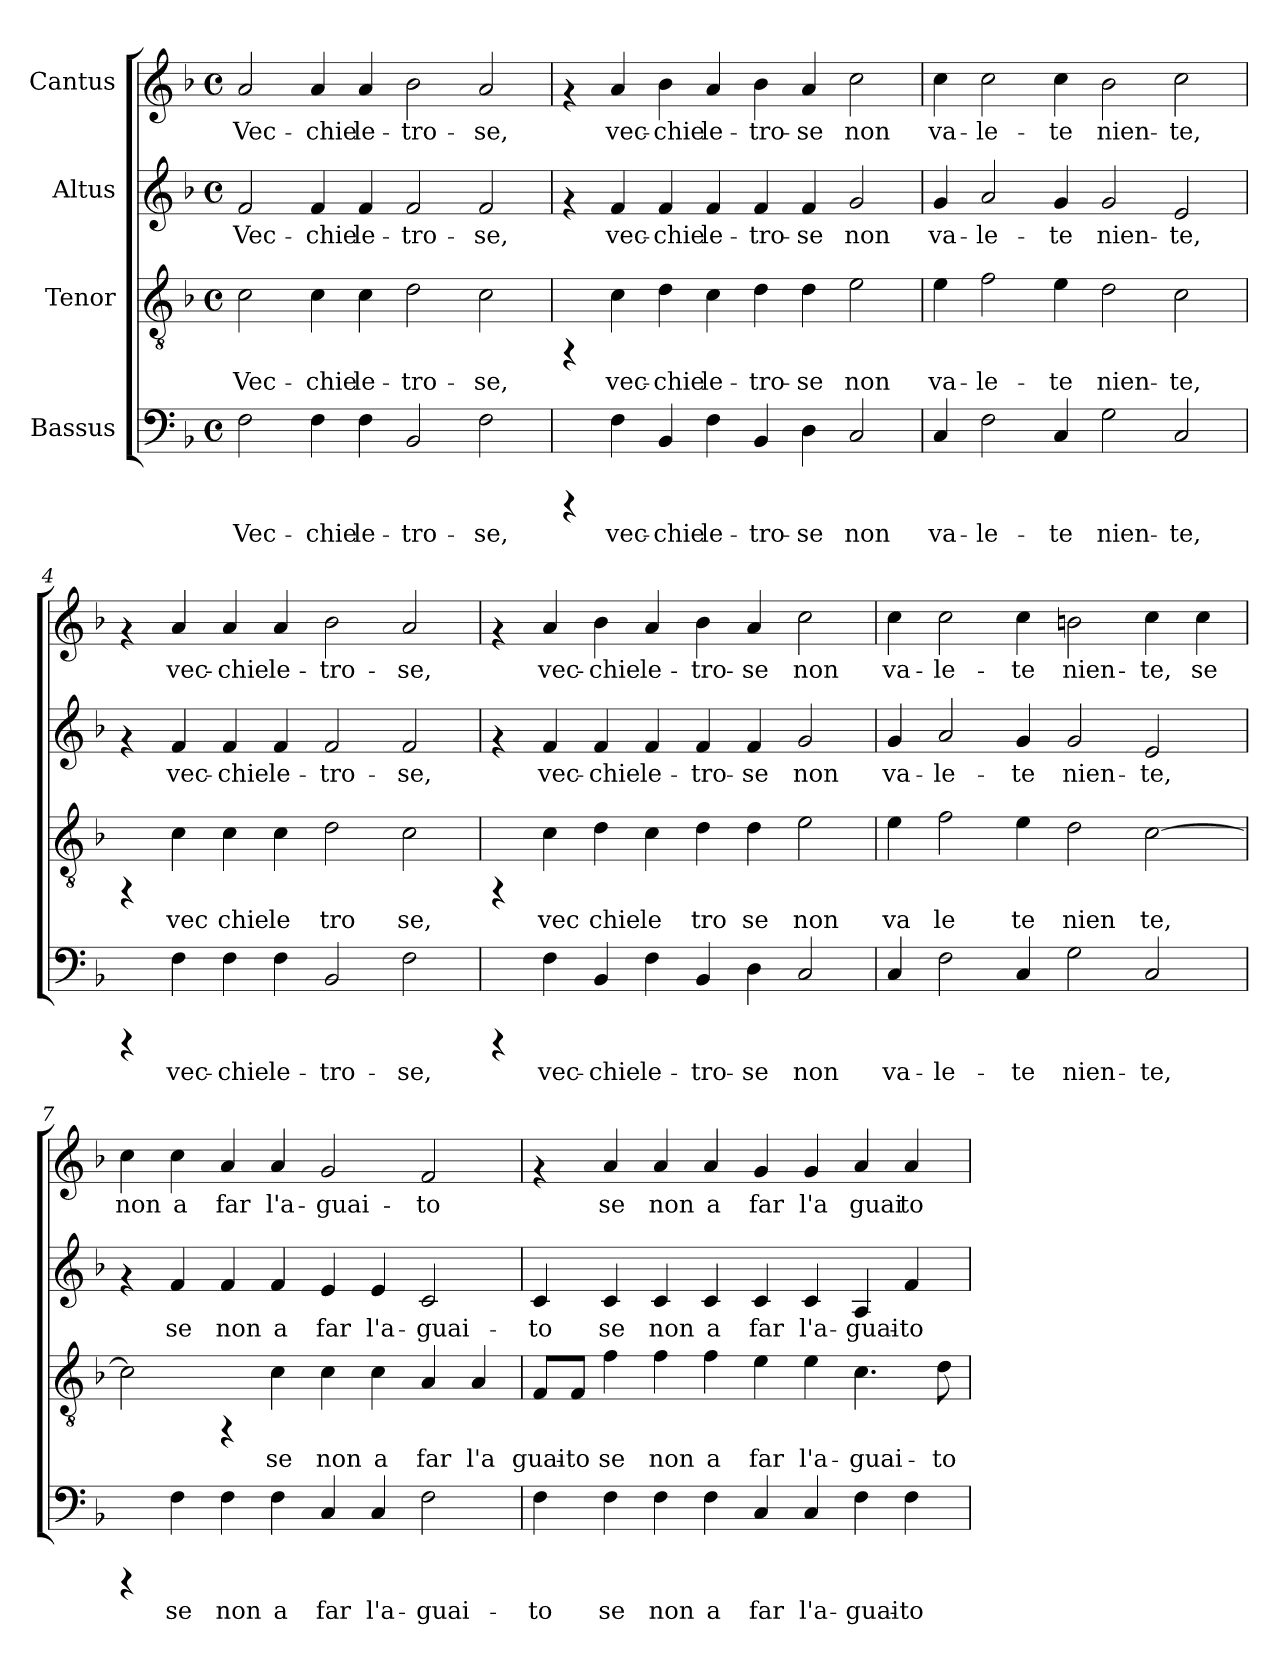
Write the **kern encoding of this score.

**kern	**text	**kern	**text	**kern	**text	**kern	**text
*part4	*part4	*part3	*part3	*part2	*part2	*part1	*part1
*staff4	*staff4	*staff3	*staff3	*staff2	*staff2	*staff1	*staff1
*I"Bassus	*	*I"Tenor	*	*I"Altus	*	*I"Cantus	*
!!LO:PB:g=z
*stria5	*	*stria5	*	*stria5	*	*stria5	*
*clefF4	*	*clefGv2	*	*clefG2	*	*clefG2	*
*k[b-]	*	*k[b-]	*	*k[b-]	*	*k[b-]	*
*F:	*	*F:	*	*F:	*	*F:	*
*M4/4	*	*M4/4	*	*M4/4	*	*M4/4	*
*met(c)	*	*met(c)	*	*met(c)	*	*met(c)	*
=1	=1	=1	=1	=1	=1	=1	=1
!	!LO:LY:b:cj	!	!LO:LY:b:cj	!	!LO:LY:b:cj	!	!LO:LY:b:cj
2F\	Vec-	2c\	Vec-	2f/	Vec-	2a/	Vec-
!	!LO:LY:b:cj	!	!LO:LY:b:cj	!	!LO:LY:b:cj	!	!LO:LY:b:cj
4F\	-chie	4c\	-chie	4f/	-chie	4a/	-chie
!	!LO:LY:b:cj	!	!LO:LY:b:cj	!	!LO:LY:b:cj	!	!LO:LY:b:cj
4F\	le-	4c\	le-	4f/	le-	4a/	le-
!	!LO:LY:b:cj	!	!LO:LY:b:cj	!	!LO:LY:b:cj	!	!LO:LY:b:cj
2BB-/	-tro-	2d\	-tro-	2f/	-tro-	2b-\	-tro-
!	!LO:LY:b:cj	!	!LO:LY:b:cj	!	!LO:LY:b:cj	!	!LO:LY:b:cj
2F\	-se,	2c\	-se,	2f/	-se,	2a/	-se,
=2	=2	=2	=2	=2	=2	=2	=2
4rCCC	.	4rFF	.	4rf	.	4rf	.
!	!LO:LY:b:cj	!	!LO:LY:b:cj	!	!LO:LY:b:cj	!	!LO:LY:b:cj
4F\	vec-	4c\	vec-	4f/	vec-	4a/	vec-
!	!LO:LY:b:cj	!	!LO:LY:b:cj	!	!LO:LY:b:cj	!	!LO:LY:b:cj
4BB-/	-chie	4d\	-chie	4f/	-chie	4b-\	-chie
!	!LO:LY:b:cj	!	!LO:LY:b:cj	!	!LO:LY:b:cj	!	!LO:LY:b:cj
4F\	le-	4c\	le-	4f/	le-	4a/	le-
!	!LO:LY:b:cj	!	!LO:LY:b:cj	!	!LO:LY:b:cj	!	!LO:LY:b:cj
4BB-/	-tro-	4d\	-tro-	4f/	-tro-	4b-\	-tro-
!	!LO:LY:b:cj	!	!LO:LY:b:cj	!	!LO:LY:b:cj	!	!LO:LY:b:cj
4D\	-se	4d\	-se	4f/	-se	4a/	-se
!	!LO:LY:b:cj	!	!LO:LY:b:cj	!	!LO:LY:b:cj	!	!LO:LY:b:cj
2C/	non	2e\	non	2g/	non	2cc\	non
=3	=3	=3	=3	=3	=3	=3	=3
!	!LO:LY:b:cj	!	!LO:LY:b:cj	!	!LO:LY:b:cj	!	!LO:LY:b:cj
4C/	va-	4e\	va-	4g/	va-	4cc\	va-
!	!LO:LY:b:cj	!	!LO:LY:b:cj	!	!LO:LY:b:cj	!	!LO:LY:b:cj
2F\	-le-	2f\	-le-	2a/	-le-	2cc\	-le-
!	!LO:LY:b:cj	!	!LO:LY:b:cj	!	!LO:LY:b:cj	!	!LO:LY:b:cj
4C/	-te	4e\	-te	4g/	-te	4cc\	-te
!	!LO:LY:b:cj	!	!LO:LY:b:cj	!	!LO:LY:b:cj	!	!LO:LY:b:cj
2G\	nien-	2d\	nien-	2g/	nien-	2b-\	nien-
!	!LO:LY:b:cj	!	!LO:LY:b:cj	!	!LO:LY:b:cj	!	!LO:LY:b:cj
2C/	-te,	2c\	-te,	2e/	-te,	2cc\	-te,
!!LO:LB:g=z
=4	=4	=4	=4	=4	=4	=4	=4
4rCCC	.	4rFF	.	4rf	.	4rf	.
!	!LO:LY:b:cj	!	!LO:LY:b:cj	!	!LO:LY:b:cj	!	!LO:LY:b:cj
4F\	vec-	4c\	vec	4f/	vec-	4a/	vec-
!	!LO:LY:b:cj	!	!LO:LY:b:cj	!	!LO:LY:b:cj	!	!LO:LY:b:cj
4F\	-chie	4c\	chie	4f/	-chie	4a/	-chie
!	!LO:LY:b:cj	!	!LO:LY:b:cj	!	!LO:LY:b:cj	!	!LO:LY:b:cj
4F\	le-	4c\	le	4f/	le-	4a/	le-
!	!LO:LY:b:cj	!	!LO:LY:b:cj	!	!LO:LY:b:cj	!	!LO:LY:b:cj
2BB-/	-tro-	2d\	tro	2f/	-tro-	2b-\	-tro-
!	!LO:LY:b:cj	!	!LO:LY:b:cj	!	!LO:LY:b:cj	!	!LO:LY:b:cj
2F\	-se,	2c\	se,	2f/	-se,	2a/	-se,
=5	=5	=5	=5	=5	=5	=5	=5
4rCCC	.	4rFF	.	4rf	.	4rf	.
!	!LO:LY:b:cj	!	!LO:LY:b:cj	!	!LO:LY:b:cj	!	!LO:LY:b:cj
4F\	vec-	4c\	vec	4f/	vec-	4a/	vec-
!	!LO:LY:b:cj	!	!LO:LY:b:cj	!	!LO:LY:b:cj	!	!LO:LY:b:cj
4BB-/	-chie	4d\	chie	4f/	-chie	4b-\	-chie
!	!LO:LY:b:cj	!	!LO:LY:b:cj	!	!LO:LY:b:cj	!	!LO:LY:b:cj
4F\	le-	4c\	le	4f/	le-	4a/	le-
!	!LO:LY:b:cj	!	!LO:LY:b:cj	!	!LO:LY:b:cj	!	!LO:LY:b:cj
4BB-/	-tro-	4d\	tro	4f/	-tro-	4b-\	-tro-
!	!LO:LY:b:cj	!	!LO:LY:b:cj	!	!LO:LY:b:cj	!	!LO:LY:b:cj
4D\	-se	4d\	se	4f/	-se	4a/	-se
!	!LO:LY:b:cj	!	!LO:LY:b:cj	!	!LO:LY:b:cj	!	!LO:LY:b:cj
2C/	non	2e\	non	2g/	non	2cc\	non
=6	=6	=6	=6	=6	=6	=6	=6
!	!LO:LY:b:cj	!	!LO:LY:b:cj	!	!LO:LY:b:cj	!	!LO:LY:b:cj
4C/	va-	4e\	va	4g/	va-	4cc\	va-
!	!LO:LY:b:cj	!	!LO:LY:b:cj	!	!LO:LY:b:cj	!	!LO:LY:b:cj
2F\	-le-	2f\	le	2a/	-le-	2cc\	-le-
!	!LO:LY:b:cj	!	!LO:LY:b:cj	!	!LO:LY:b:cj	!	!LO:LY:b:cj
4C/	-te	4e\	te	4g/	-te	4cc\	-te
!	!LO:LY:b:cj	!	!LO:LY:b:cj	!	!LO:LY:b:cj	!	!LO:LY:b:cj
2G\	nien-	2d\	nien	2g/	nien-	2b\	nien-
!	!LO:LY:b:cj	!	!LO:LY:b:cj	!	!LO:LY:b:cj	!	!LO:LY:b:cj
2C/	-te,	[>2c\	te,	2e/	-te,	4cc\	-te,
!	!	!	!	!	!	!	!LO:LY:b:cj
.	.	.	.	.	.	4cc\	se
=7	=7	=7	=7	=7	=7	=7	=7
!	!	!	!LO:LY:b:cj	!	!	!	!LO:LY:b:cj
4rCCC	.	2c\]	.	4rf	.	4cc\	non
!	!LO:LY:b:cj	!	!	!	!LO:LY:b:cj	!	!LO:LY:b:cj
4F\	se	.	.	4f/	se	4cc\	a
!	!LO:LY:b:cj	!	!	!	!LO:LY:b:cj	!	!LO:LY:b:cj
4F\	non	4rFF	.	4f/	non	4a/	far
!	!LO:LY:b:cj	!	!LO:LY:b:cj	!	!LO:LY:b:cj	!	!LO:LY:b:cj
4F\	a	4c\	se	4f/	a	4a/	l'a-
!	!LO:LY:b:cj	!	!LO:LY:b:cj	!	!LO:LY:b:cj	!	!LO:LY:b:cj
4C/	far	4c\	non	4e/	far	2g/	-guai-
!	!LO:LY:b:cj	!	!LO:LY:b:cj	!	!LO:LY:b:cj	!	!
4C/	l'a-	4c\	a	4e/	l'a-	.	.
!	!LO:LY:b:cj	!	!LO:LY:b:cj	!	!LO:LY:b:cj	!	!LO:LY:b:cj
2F\	-guai-	4A/	far	2c/	-guai-	2f/	-to
!	!	!	!LO:LY:b:cj	!	!	!	!
.	.	4A/	l'a	.	.	.	.
!!LO:PB:g=z
=8	=8	=8	=8	=8	=8	=8	=8
!	!LO:LY:b:cj	!	!LO:LY:b:cj	!	!LO:LY:b:cj	!	!
4F\	-to	8F/L	guai-	4c/	-to	4rf	.
!	!	!	!LO:LY:b:cj	!	!	!	!
.	.	8F/J	-to	.	.	.	.
!	!LO:LY:b:cj	!	!LO:LY:b:cj	!	!LO:LY:b:cj	!	!LO:LY:b:cj
4F\	se	4f\	se	4c/	se	4a/	se
!	!LO:LY:b:cj	!	!LO:LY:b:cj	!	!LO:LY:b:cj	!	!LO:LY:b:cj
4F\	non	4f\	non	4c/	non	4a/	non
!	!LO:LY:b:cj	!	!LO:LY:b:cj	!	!LO:LY:b:cj	!	!LO:LY:b:cj
4F\	a	4f\	a	4c/	a	4a/	a
!	!LO:LY:b:cj	!	!LO:LY:b:cj	!	!LO:LY:b:cj	!	!LO:LY:b:cj
4C/	far	4e\	far	4c/	far	4g/	far
!	!LO:LY:b:cj	!	!LO:LY:b:cj	!	!LO:LY:b:cj	!	!LO:LY:b:cj
4C/	l'a-	4e\	l'a-	4c/	l'a-	4g/	l'a
!	!LO:LY:b:cj	!	!LO:LY:b:cj	!	!LO:LY:b:cj	!	!LO:LY:b:cj
4F\	-guai-	4.c\	-guai-	4A/	-guai-	4a/	guai
!	!LO:LY:b:cj	!	!	!	!LO:LY:b:cj	!	!LO:LY:b:cj
4F\	-to	.	.	4f/	-to	4a/	to
!	!	!	!LO:LY:b:cj	!	!	!	!
.	.	8d\	-to	.	.	.	.
=	=	=	=	=	=	=	=
*-	*-	*-	*-	*-	*-	*-	*-
